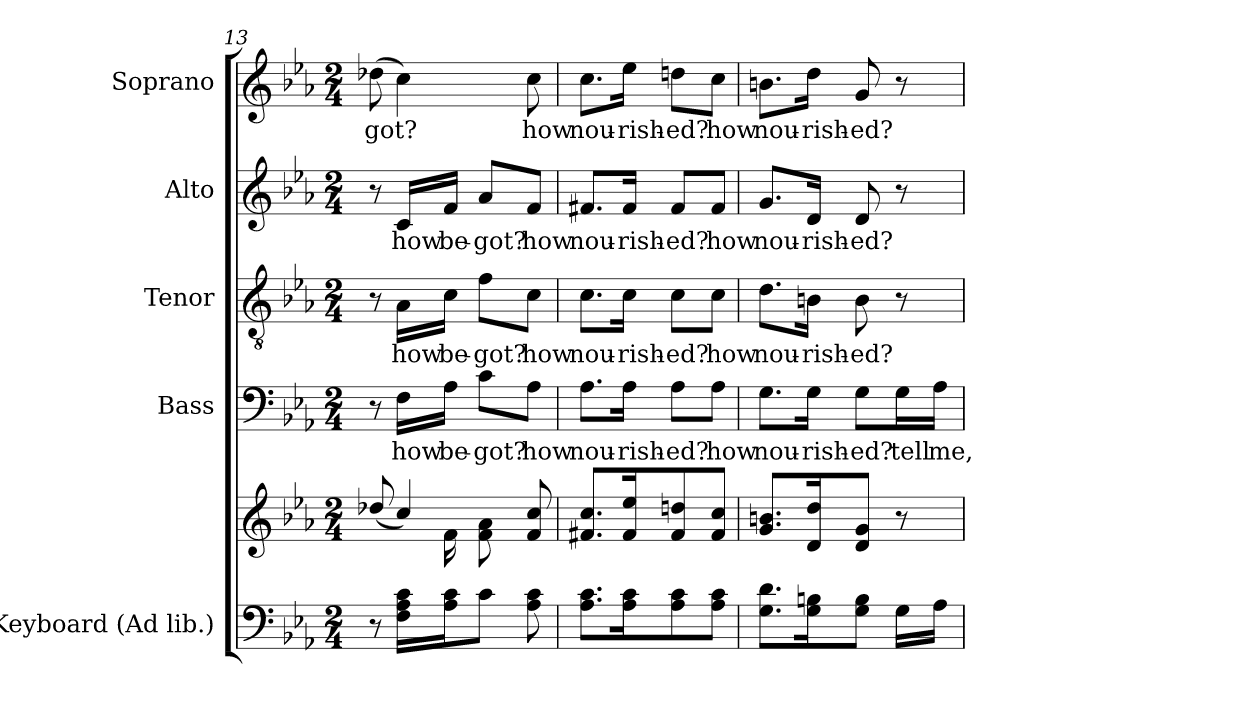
**kern	**kern	**kern	**text	**kern	**text	**kern	**text	**kern	**text
*part5	*part5	*part4	*part4	*part3	*part3	*part2	*part2	*part1	*part1
*staff6	*staff5	*staff4	*staff4	*staff3	*staff3	*staff2	*staff2	*staff1	*staff1
*I"Keyboard (Ad lib.)	*	*I"Bass	*	*I"Tenor	*	*I"Alto	*	*I"Soprano	*
*I'Kbd.	*	*I'B.	*	*I'T.	*	*I'A.	*	*I'S.	*
!!LO:PB:g=z
*clefF4	*clefG2	*clefF4	*	*clefGv2	*	*clefG2	*	*clefG2	*
*	*	*	*	*ITrd7c12	*	*	*	*	*
*k[b-e-a-]	*k[b-e-a-]	*k[b-e-a-]	*	*k[b-e-a-]	*	*k[b-e-a-]	*	*k[b-e-a-]	*
*E-:	*E-:	*E-:	*	*E-:	*	*E-:	*	*E-:	*
*M2/4	*M2/4	*M2/4	*	*M2/4	*	*M2/4	*	*M2/4	*
=13	=13	=13	=13	=13	=13	=13	=13	=13	=13
*	*^	*	*	*	*	*	*	*	*
*	*	*^	*	*	*	*	*	*	*	*
!	!	!	!	!	!	!	!	!	!	!	!LO:LY:b:color=#000000
8r	(8dd-Xi/	8ryy	8.ryy	8r	.	8r	.	8r	.	(8dd-Xi\	-got?
!	!	!	!	!	!LO:LY:b:color=#000000	!	!	!	!	!	!
!	!	!	!	!	!	!	!LO:LY:b:color=#000000	!	!	!	!
!	!	!	!	!	!	!	!	!	!LO:LY:b:color=#000000	!	!
16Fi\ 16A-i 16ciLL	4cci/)	16ryy	.	16Fi\LL	how	16AA-i\LL	how	16ci/LL	how	4cci\)	.
!	!	!	!	!	!LO:LY:b:color=#000000	!	!	!	!	!	!
!	!	!	!	!	!	!	!LO:LY:b:color=#000000	!	!	!	!
!	!	!	!	!	!	!	!	!	!LO:LY:b:color=#000000	!	!
16A-i\ 16ciJ	.	16fi\	8.ryy	16A-i\JJ	be-	16Ci\JJ	be-	16fi/JJ	be-	.	.
!	!	!	!	!	!LO:LY:b:color=#000000	!	!	!	!	!	!
!	!	!	!	!	!	!	!LO:LY:b:color=#000000	!	!	!	!
!	!	!	!	!	!	!	!	!	!LO:LY:b:color=#000000	!	!
8ci\J	.	8fi\ 8a-i	.	8ci\L	-got?	8Fi\L	-got?	8a-i/L	-got?	.	.
!	!	!	!	!	!LO:LY:b:color=#000000	!	!	!	!	!	!
!	!	!	!	!	!	!	!LO:LY:b:color=#000000	!	!	!	!
!	!	!	!	!	!	!	!	!	!LO:LY:b:color=#000000	!	!
!	!	!	!	!	!	!	!	!	!	!	!LO:LY:b:color=#000000
8A-i\ 8ci	8fi/ 8cci	8ryy	8ryy	8A-i\J	how	8Ci\J	how	8fi/J	how	8cci\	how
*	*v	*v	*v	*	*	*	*	*	*	*	*
=14	=14	=14	=14	=14	=14	=14	=14	=14	=14
*	*^	*	*	*	*	*	*	*	*
*	*	*^	*	*	*	*	*	*	*	*
!	!	!	!	!	!LO:LY:b:color=#000000	!	!	!	!	!	!
*	*v	*v	*v	*	*	*	*	*	*	*	*
*	*^	*	*	*	*	*	*	*	*
*	*	*^	*	*	*	*	*	*	*	*
!	!	!	!	!	!	!	!LO:LY:b:color=#000000	!	!	!	!
*	*v	*v	*v	*	*	*	*	*	*	*	*
*	*^	*	*	*	*	*	*	*	*
*	*	*^	*	*	*	*	*	*	*	*
!	!	!	!	!	!	!	!	!	!LO:LY:b:color=#000000	!	!
*	*v	*v	*v	*	*	*	*	*	*	*	*
*	*^	*	*	*	*	*	*	*	*
*	*	*^	*	*	*	*	*	*	*	*
!	!	!	!	!	!	!	!	!	!	!	!LO:LY:b:color=#000000
*	*v	*v	*v	*	*	*	*	*	*	*	*
8.A-i\ 8.ciL	8.f#Xi/ 8.cciL	8.A-i\L	nou-	8.Ci\L	nou-	8.f#Xi/L	nou-	8.cci\L	nou-
!	!	!	!LO:LY:b:color=#000000	!	!	!	!	!	!
!	!	!	!	!	!LO:LY:b:color=#000000	!	!	!	!
!	!	!	!	!	!	!	!LO:LY:b:color=#000000	!	!
!	!	!	!	!	!	!	!	!	!LO:LY:b:color=#000000
16A-i\ 16cik	16f#i/ 16ee-ik	16A-i\Jk	-rish-	16Ci\Jk	-rish-	16f#i/Jk	-rish-	16ee-i\Jk	-rish-
!	!	!	!LO:LY:b:color=#000000	!	!	!	!	!	!
!	!	!	!	!	!LO:LY:b:color=#000000	!	!	!	!
!	!	!	!	!	!	!	!LO:LY:b:color=#000000	!	!
!	!	!	!	!	!	!	!	!	!LO:LY:b:color=#000000
8A-i\ 8ci	8f#i/ 8ddni	8A-i\L	-ed?	8Ci\L	-ed?	8f#i/L	-ed?	8ddni\L	-ed?
!	!	!	!LO:LY:b:color=#000000	!	!	!	!	!	!
!	!	!	!	!	!LO:LY:b:color=#000000	!	!	!	!
!	!	!	!	!	!	!	!LO:LY:b:color=#000000	!	!
!	!	!	!	!	!	!	!	!	!LO:LY:b:color=#000000
8A-i\ 8ciJ	8f#i/ 8cciJ	8A-i\J	how	8Ci\J	how	8f#i/J	how	8cci\J	how
=15	=15	=15	=15	=15	=15	=15	=15	=15	=15
*	*^	*	*	*	*	*	*	*	*
!	!	!	!	!LO:LY:b:color=#000000	!	!	!	!	!	!
!	!	!	!	!	!	!LO:LY:b:color=#000000	!	!	!	!
!	!	!	!	!	!	!	!	!LO:LY:b:color=#000000	!	!
!	!	!	!	!	!	!	!	!	!	!LO:LY:b:color=#000000
8.Gi\ 8.diL	8.gi/ 8.bniL	4.ryy	8.Gi\L	nou-	8.Di\L	nou-	8.gi/L	nou-	8.bni\L	nou-
!	!	!	!	!LO:LY:b:color=#000000	!	!	!	!	!	!
!	!	!	!	!	!	!LO:LY:b:color=#000000	!	!	!	!
!	!	!	!	!	!	!	!	!LO:LY:b:color=#000000	!	!
!	!	!	!	!	!	!	!	!	!	!LO:LY:b:color=#000000
16Gi\ 16Bnik	16di/ 16ddik	.	16Gi\Jk	-rish-	16BBni\Jk	-rish-	16di/Jk	-rish-	16ddi\Jk	-rish-
!	!	!	!	!LO:LY:b:color=#000000	!	!	!	!	!	!
!	!	!	!	!	!	!LO:LY:b:color=#000000	!	!	!	!
!	!	!	!	!	!	!	!	!LO:LY:b:color=#000000	!	!
!	!	!	!	!	!	!	!	!	!	!LO:LY:b:color=#000000
8Gi\ 8BiJ	8di/ 8giJ	.	8Gi\L	-ed?	8BBi\	-ed?	8di/	-ed?	8gi/	-ed?
!	!	!	!	!LO:LY:b:color=#000000	!	!	!	!	!	!
16Gi\LL	8r	8ryy	16Gi\L	tell	8r	.	8r	.	8r	.
!	!	!	!	!LO:LY:b:color=#000000	!	!	!	!	!	!
16A-i\JJ	.	.	16A-i\JJ	me,	.	.	.	.	.	.
*	*v	*v	*	*	*	*	*	*	*	*
=	=	=	=	=	=	=	=	=	=
*-	*-	*-	*-	*-	*-	*-	*-	*-	*-
